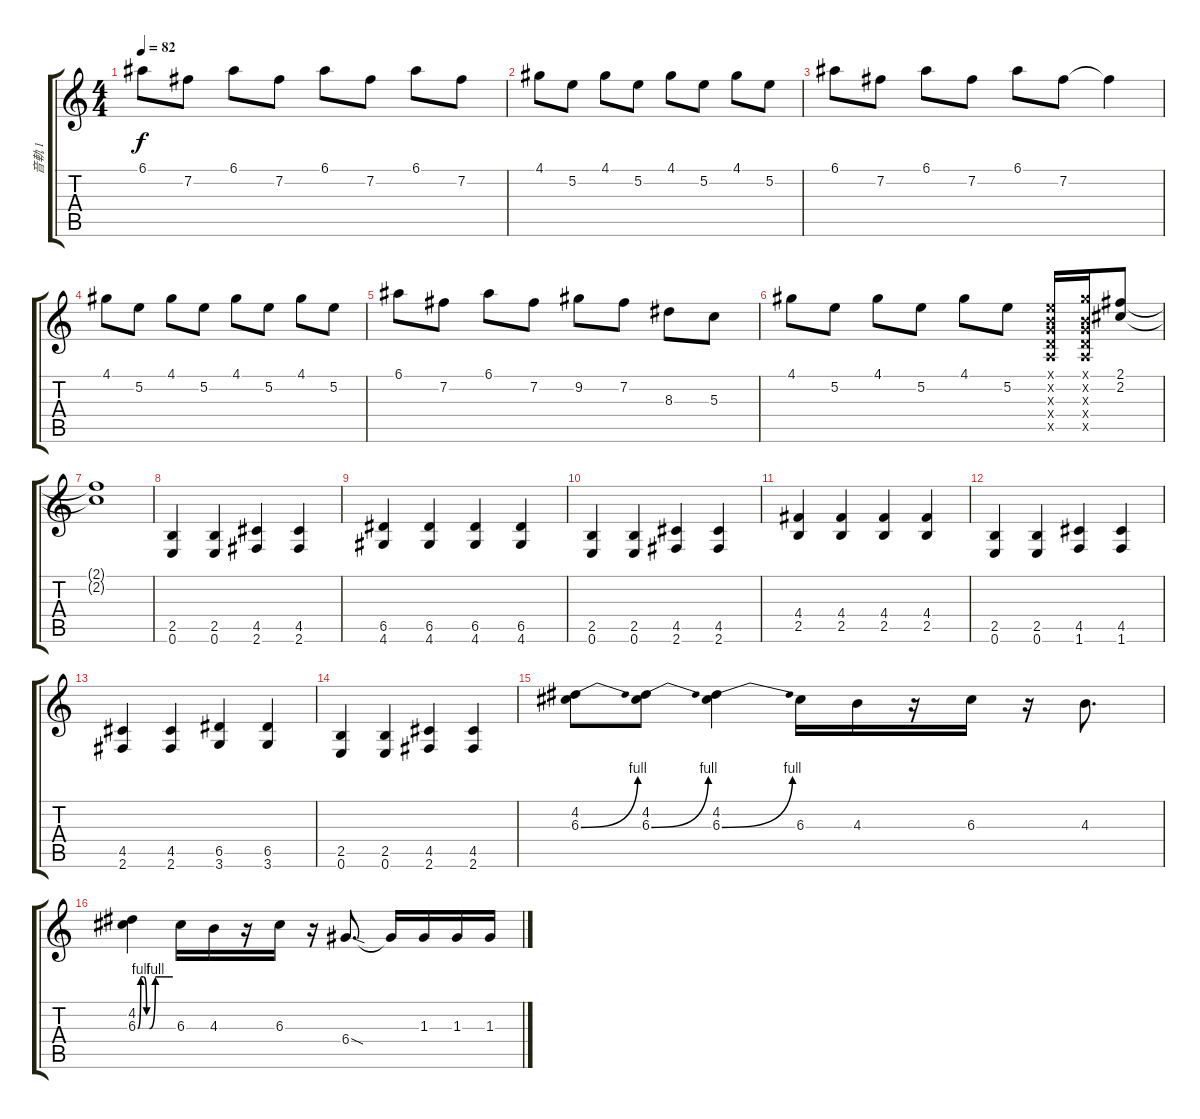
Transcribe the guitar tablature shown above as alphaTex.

\track ("音軌 1" "音軌 1") {instrument overdrivenguitar}
\staff {score tabs}
\tuning (E4 B3 G3 D3 A2 E2) {hide}
\ts (4 4)
\tempo 82
\clef g2
\ks c
6.1.8{dy f} 7.2.8 6.1.8 7.2.8 6.1.8 7.2.8 6.1.8 7.2.8 |
4.1.8 5.2.8 4.1.8 5.2.8 4.1.8 5.2.8 4.1.8 5.2.8 |
6.1.8 7.2.8 6.1.8 7.2.8 6.1.8 7.2.8 7.2{t}.4 |
4.1.8 5.2.8 4.1.8 5.2.8 4.1.8 5.2.8 4.1.8 5.2.8 |
6.1.8 7.2.8 6.1.8 7.2.8 9.2.8 7.2.8 8.3.8 5.3.8 |
4.1.8 5.2.8 4.1.8 5.2.8 4.1.8 5.2.8 (0.1{x} 0.2{x} 0.3{x} 0.4{x} 0.5{x}).16 (4.1{x} 0.2{x} 0.3{x} 0.4{x} 0.5{x}).16 (2.1 2.2).8 |
(2.1{t} 2.2{t}).1 |
(2.5 0.6).4 (2.5 0.6).4 (4.5 2.6).4 (4.5 2.6).4 |
(6.5 4.6).4 (6.5 4.6).4 (6.5 4.6).4 (6.5 4.6).4 |
(2.5 0.6).4 (2.5 0.6).4 (4.5 2.6).4 (4.5 2.6).4 |
(4.4 2.5).4 (4.4 2.5).4 (4.4 2.5).4 (4.4 2.5).4 |
(2.5 0.6).4 (2.5 0.6).4 (4.5 1.6).4 (4.5 1.6).4 |
(4.5 2.6).4 (4.5 2.6).4 (6.5 3.6).4 (6.5 3.6).4 |
(2.5 0.6).4 (2.5 0.6).4 (4.5 2.6).4 (4.5 2.6).4 |
(4.2 6.3{be (bend 0 0 60 4)}).8 (4.2 6.3{be (bend 0 0 60 4)}).8 (4.2 6.3{be (bend 0 0 60 4)}).4 6.3.16 4.3.16 r.16 6.3.16 r.16 4.3.8{d} |
(4.2 6.3{be (custom 0 0 5 4 10 4 15 0 20 0 30 4 40 4 50 4 60 4)}).4 6.3.16 4.3.16 r.16 6.3.16 r.16 6.4{sod}.8{d} 6.4{t}.16 1.3.16 1.3.16 1.3.16
